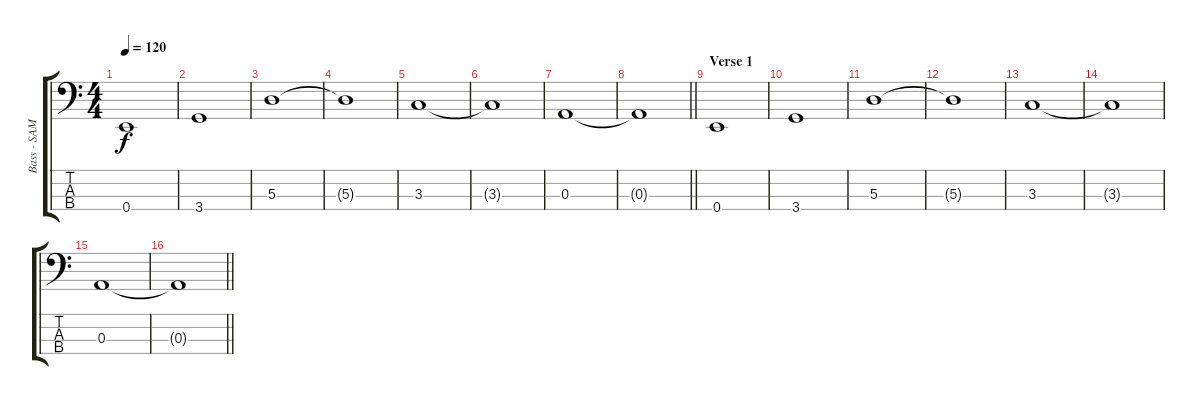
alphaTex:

\track ("Bass - SAM" "Bass - SAM") {instrument acousticbass}
\staff {score tabs}
\tuning (G2 D2 A1 E1) {hide}
\ts (4 4)
\tempo 120
\clef f4
\ks c
0.4.1{dy f instrument acousticbass} |
3.4.1 |
5.3.1 |
5.3{t}.1 |
3.3.1 |
3.3{t}.1 |
0.3.1 |
\barLineRight lightlight
0.3{t}.1 |
\section ("" "Verse 1")
0.4.1 |
3.4.1 |
5.3.1 |
5.3{t}.1 |
3.3.1 |
3.3{t}.1 |
0.3.1 |
\barLineRight lightlight
0.3{t}.1
